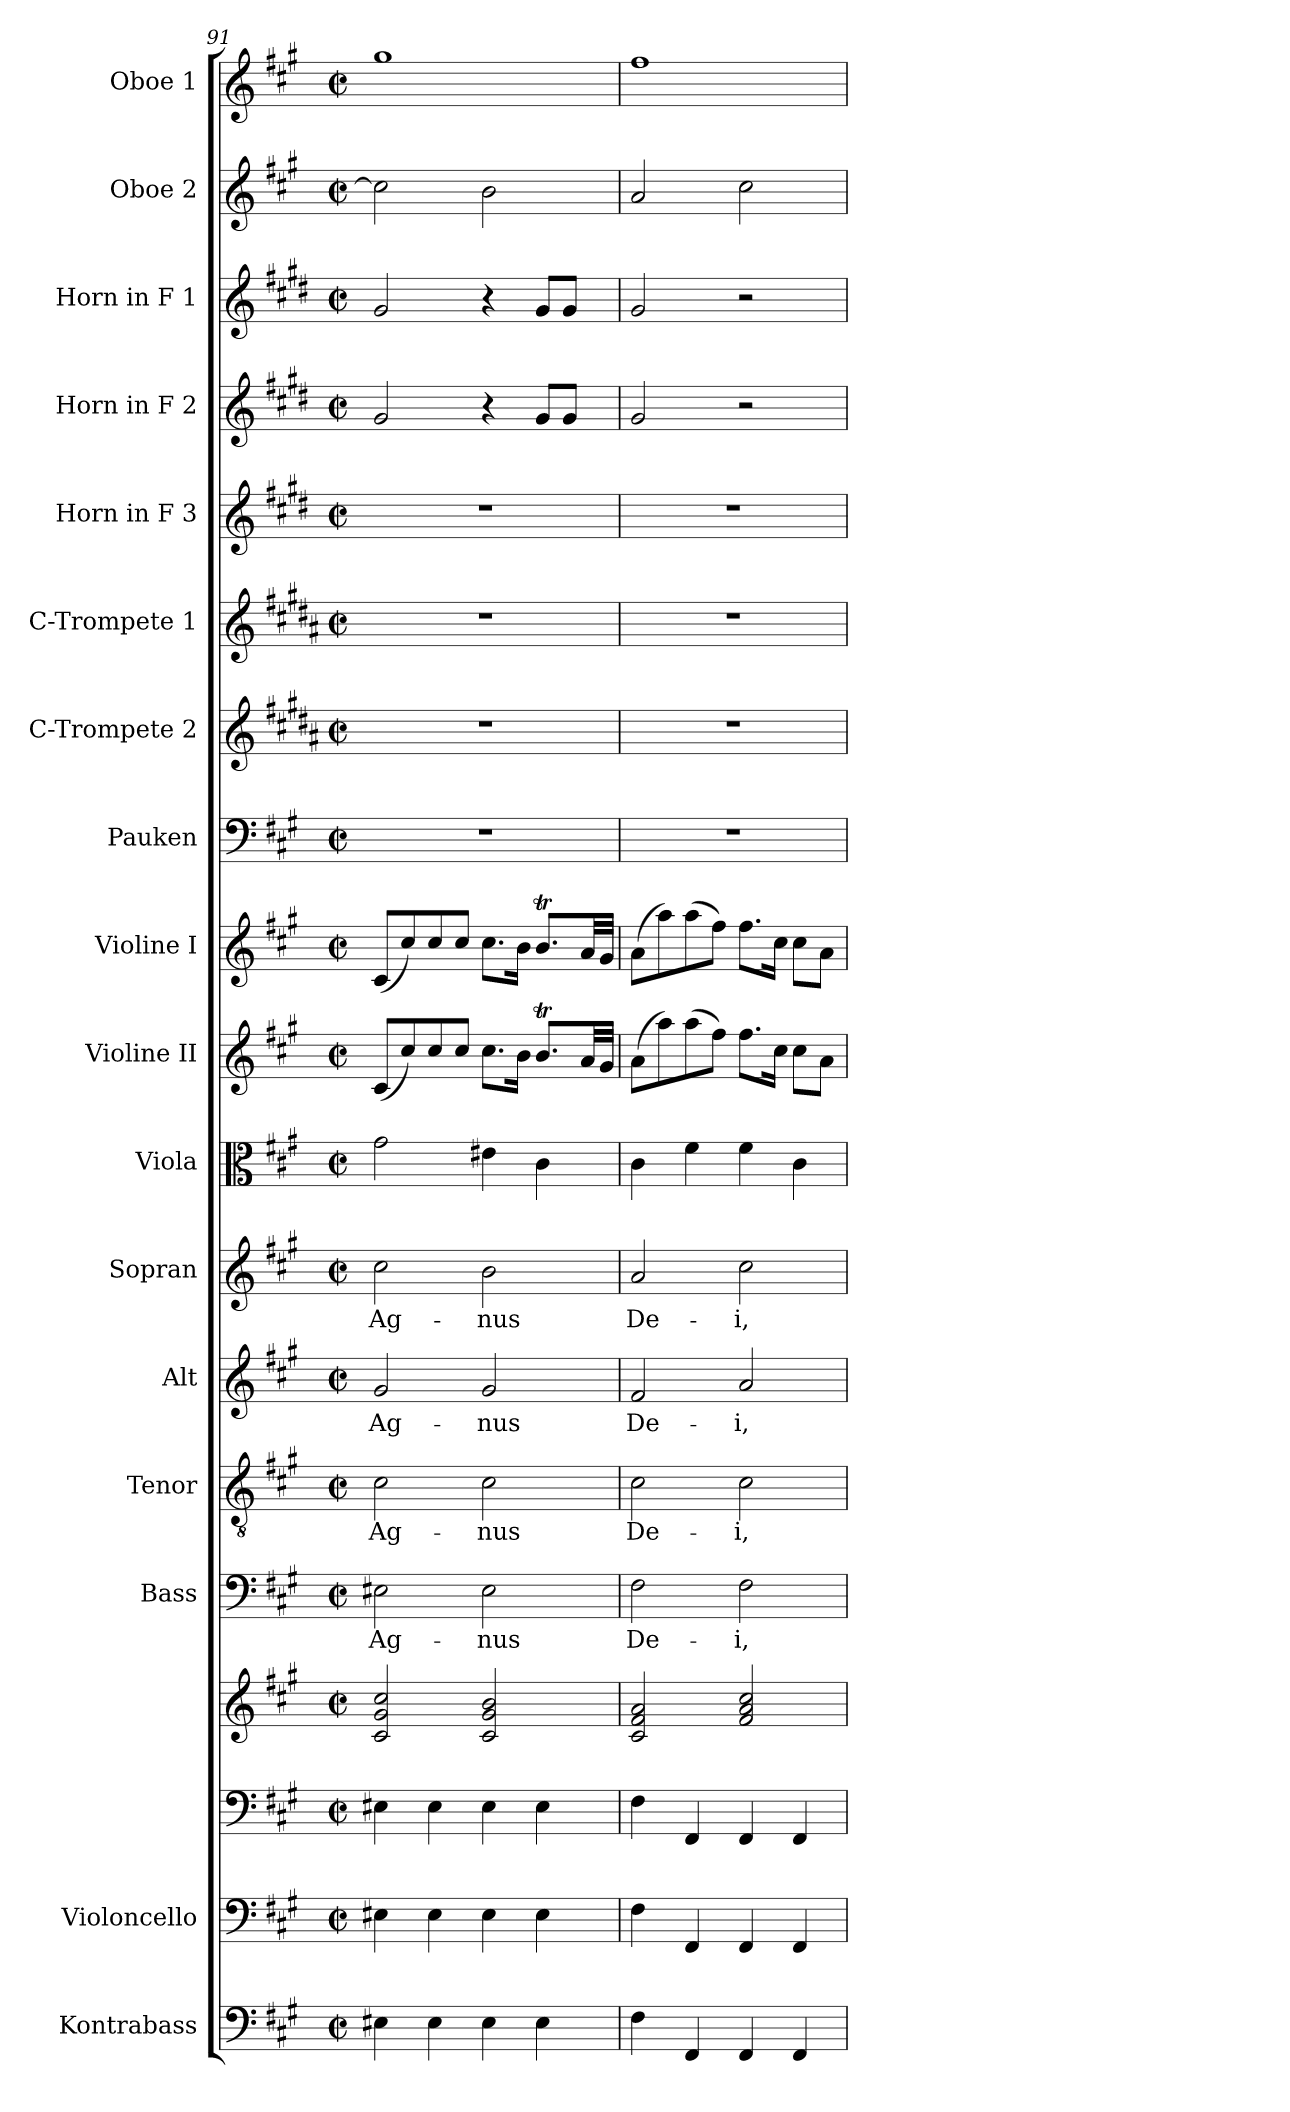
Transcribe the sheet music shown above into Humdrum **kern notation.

**kern	**kern	**kern	**kern	**kern	**text	**kern	**text	**kern	**text	**kern	**text	**kern	**kern	**kern	**kern	**kern	**kern	**kern	**kern	**kern	**kern	**kern
*part18	*part17	*part16	*part16	*part15	*part15	*part14	*part14	*part13	*part13	*part12	*part12	*part11	*part10	*part9	*part8	*part7	*part6	*part5	*part4	*part3	*part2	*part1
*staff19	*staff18	*staff17	*staff16	*staff15	*staff15	*staff14	*staff14	*staff13	*staff13	*staff12	*staff12	*staff11	*staff10	*staff9	*staff8	*staff7	*staff6	*staff5	*staff4	*staff3	*staff2	*staff1
*I"Kontrabass	*I"Violoncello	*	*	*I"Bass	*	*I"Tenor	*	*I"Alt	*	*I"Sopran	*	*I"Viola	*I"Violine II	*I"Violine I	*I"Pauken	*I"C-Trompete 2	*I"C-Trompete 1	*I"Horn in F 3	*I"Horn in F 2	*I"Horn in F 1	*I"Oboe 2	*I"Oboe 1
*I'Kb.	*I'Vc.	*	*	*I'B.	*	*I'T.	*	*I'A.	*	*I'S.	*	*I'Vla.	*I'Vl. II	*I'Vl. I	*I'Pk.	*I'C Trp. 2	*I'C Trp. 1	*	*	*	*I'Ob. 2	*I'Ob. 1
*clefF4	*clefF4	*clefF4	*clefG2	*clefF4	*	*clefGv2	*	*clefG2	*	*clefG2	*	*clefC3	*clefG2	*clefG2	*clefF4	*clefG2	*clefG2	*clefG2	*clefG2	*clefG2	*clefG2	*clefG2
*ITrd7c12	*	*	*	*	*	*	*	*	*	*	*	*	*	*	*	*ITrd1c2	*ITrd1c2	*ITrd4c7	*ITrd4c7	*ITrd4c7	*	*
*k[f#c#g#]	*k[f#c#g#]	*k[f#c#g#]	*k[f#c#g#]	*k[f#c#g#]	*	*k[f#c#g#]	*	*k[f#c#g#]	*	*k[f#c#g#]	*	*k[f#c#g#]	*k[f#c#g#]	*k[f#c#g#]	*k[f#c#g#]	*k[f#c#g#]	*k[f#c#g#]	*k[f#c#g#]	*k[f#c#g#]	*k[f#c#g#]	*k[f#c#g#]	*k[f#c#g#]
*A:	*A:	*A:	*A:	*A:	*	*A:	*	*A:	*	*A:	*	*A:	*A:	*A:	*A:	*A:	*A:	*A:	*A:	*A:	*A:	*A:
*M2/2	*M2/2	*M2/2	*M2/2	*M2/2	*	*M2/2	*	*M2/2	*	*M2/2	*	*M2/2	*M2/2	*M2/2	*M2/2	*M2/2	*M2/2	*M2/2	*M2/2	*M2/2	*M2/2	*M2/2
*met(c|)	*met(c|)	*met(c|)	*met(c|)	*met(c|)	*	*met(c|)	*	*met(c|)	*	*met(c|)	*	*met(c|)	*met(c|)	*met(c|)	*met(c|)	*met(c|)	*met(c|)	*met(c|)	*met(c|)	*met(c|)	*met(c|)	*met(c|)
=91	=91	=91	=91	=91	=91	=91	=91	=91	=91	=91	=91	=91	=91	=91	=91	=91	=91	=91	=91	=91	=91	=91
!	!	!	!	!	!LO:LY:b	!	!LO:LY:b	!	!LO:LY:b	!	!LO:LY:b	!	!	!	!	!	!	!	!	!	!	!
4EE#X\	4E#X\	4E#X\	2c#/ 2g#/ 2cc#/	2E#X\	Ag-	2c#\	Ag-	2g#/	Ag-	2cc#\	Ag-	2g#\	(<8c#/L	(<8c#/L	1r	1r	1r	1r	2c#/	2c#/	2cc#\]	1gg#
.	.	.	.	.	.	.	.	.	.	.	.	.	8cc#/)	8cc#/)	.	.	.	.	.	.	.	.
4EE#\	4E#\	4E#\	.	.	.	.	.	.	.	.	.	.	8cc#/	8cc#/	.	.	.	.	.	.	.	.
.	.	.	.	.	.	.	.	.	.	.	.	.	8cc#/J	8cc#/J	.	.	.	.	.	.	.	.
!	!	!	!	!	!LO:LY:b	!	!LO:LY:b	!	!LO:LY:b	!	!LO:LY:b	!	!	!	!	!	!	!	!	!	!	!
4EE#\	4E#\	4E#\	2c#/ 2g#/ 2b/	2E#\	-nus	2c#\	-nus	2g#/	-nus	2b\	-nus	4e#X\	8.cc#\L	8.cc#\L	.	.	.	.	4r	4r	2b\	.
.	.	.	.	.	.	.	.	.	.	.	.	.	16b\Jk	16b\Jk	.	.	.	.	.	.	.	.
4EE#\	4E#\	4E#\	.	.	.	.	.	.	.	.	.	4c#\	8.bT/L	8.bT/L	.	.	.	.	8c#/L	8c#/L	.	.
.	.	.	.	.	.	.	.	.	.	.	.	.	.	.	.	.	.	.	8c#/J	8c#/J	.	.
.	.	.	.	.	.	.	.	.	.	.	.	.	32a/LL	32a/LL	.	.	.	.	.	.	.	.
.	.	.	.	.	.	.	.	.	.	.	.	.	32g#/JJJ	32g#/JJJ	.	.	.	.	.	.	.	.
!!LO:PB:g=z
=92	=92	=92	=92	=92	=92	=92	=92	=92	=92	=92	=92	=92	=92	=92	=92	=92	=92	=92	=92	=92	=92	=92
!	!	!	!	!	!LO:LY:b	!	!LO:LY:b	!	!LO:LY:b	!	!LO:LY:b	!	!	!	!	!	!	!	!	!	!	!
4FF#\	4F#\	4F#\	2c#/ 2f#/ 2a/	2F#\	De-	2c#\	De-	2f#/	De-	2a/	De-	4c#\	(>8a\L	(>8a\L	1r	1r	1r	1r	2c#/	2c#/	2a/	1ff#
.	.	.	.	.	.	.	.	.	.	.	.	.	8aa\)	8aa\)	.	.	.	.	.	.	.	.
4FFF#/	4FF#/	4FF#/	.	.	.	.	.	.	.	.	.	4f#\	(>8aa\	(>8aa\	.	.	.	.	.	.	.	.
.	.	.	.	.	.	.	.	.	.	.	.	.	8ff#\J)	8ff#\J)	.	.	.	.	.	.	.	.
!	!	!	!	!	!LO:LY:b	!	!LO:LY:b	!	!LO:LY:b	!	!LO:LY:b	!	!	!	!	!	!	!	!	!	!	!
4FFF#/	4FF#/	4FF#/	2f#/ 2a/ 2cc#/	2F#\	-i,	2c#\	-i,	2a/	-i,	2cc#\	-i,	4f#\	8.ff#\L	8.ff#\L	.	.	.	.	2r	2r	2cc#\	.
.	.	.	.	.	.	.	.	.	.	.	.	.	16cc#\Jk	16cc#\Jk	.	.	.	.	.	.	.	.
4FFF#/	4FF#/	4FF#/	.	.	.	.	.	.	.	.	.	4c#\	8cc#\L	8cc#\L	.	.	.	.	.	.	.	.
.	.	.	.	.	.	.	.	.	.	.	.	.	8a\J	8a\J	.	.	.	.	.	.	.	.
=	=	=	=	=	=	=	=	=	=	=	=	=	=	=	=	=	=	=	=	=	=	=
*-	*-	*-	*-	*-	*-	*-	*-	*-	*-	*-	*-	*-	*-	*-	*-	*-	*-	*-	*-	*-	*-	*-
